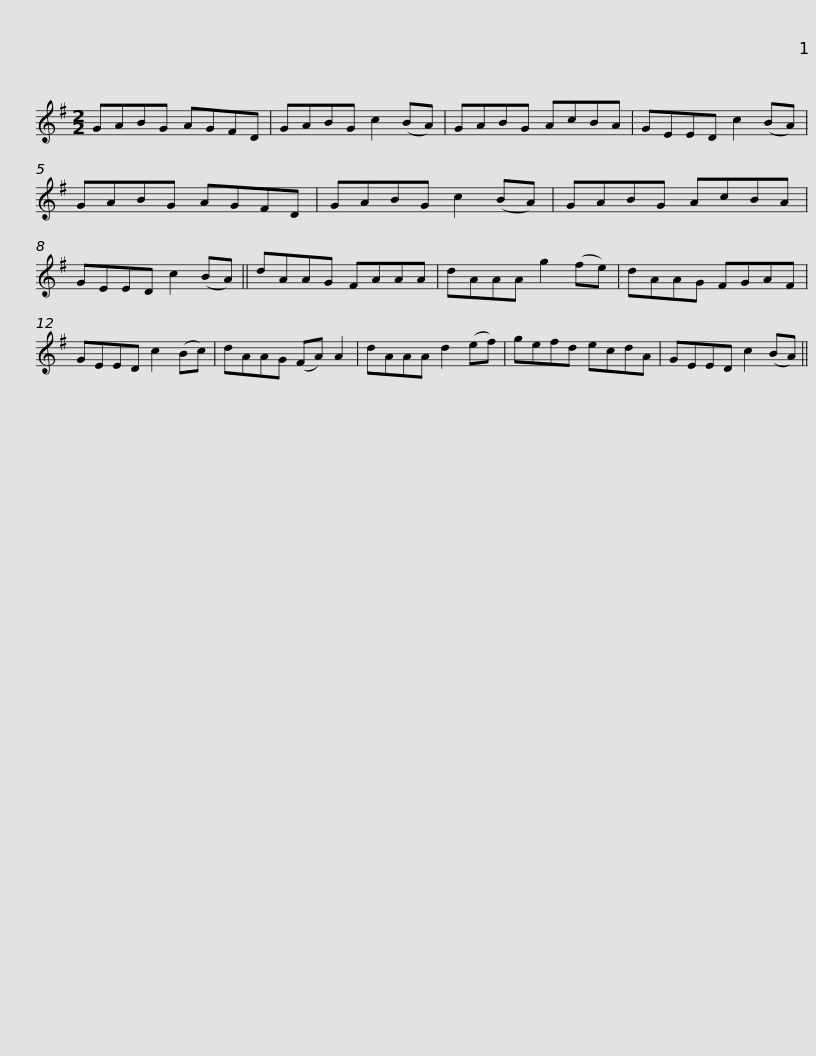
X:1
L:1/8
M:2/2
I:linebreak $
K:G
V:1 treble
V:1
 GABG AGFD | GABG c2 (BA) | GABG AcBA | GEED c2 (BA) | GABG AGFD | %5
 GABG c2 (BA) |$ GABG AcBA | GEED c2 (BA) || dAAG FAAA | dAAA g2 (fe) | %10
 dAAG FGAF | GEED c2 (Bc) |$ dAAG (FA) A2 | dAAA d2 (ef) | gefd ecdA | %15
 GEED c2 (BA) || %16
